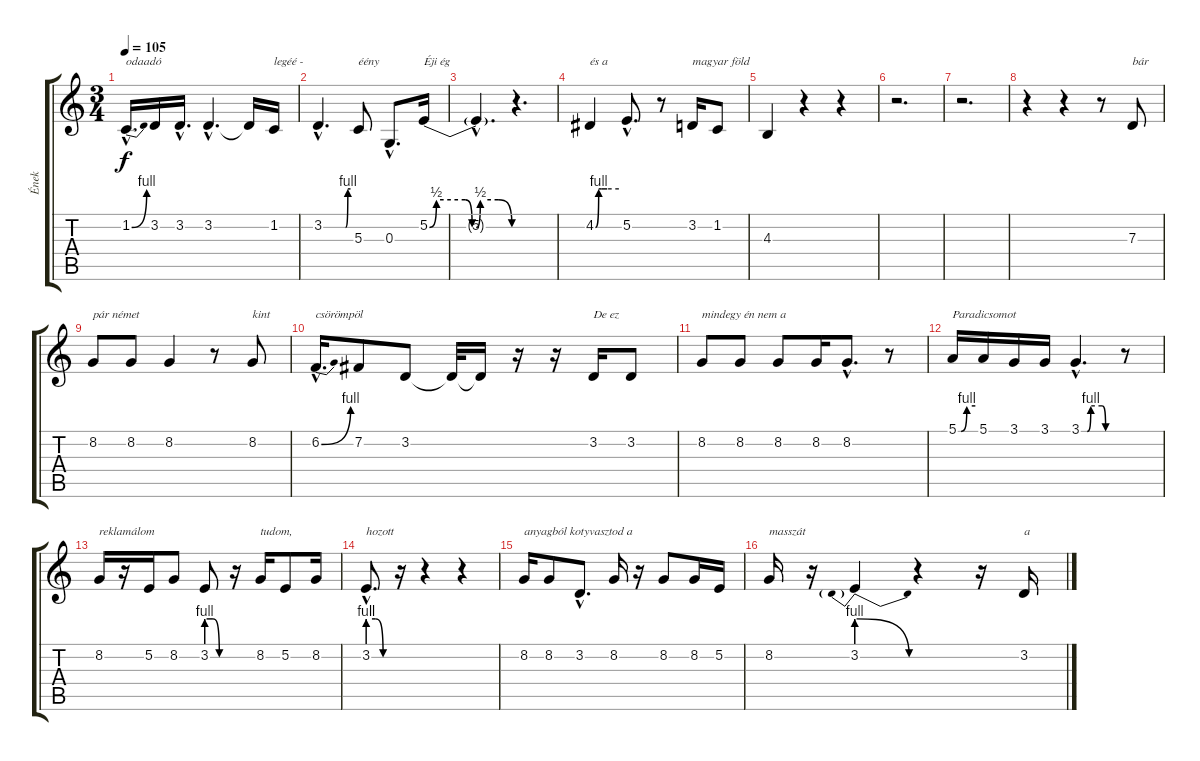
\track ("Ének" "Ének") {instrument altosax}
\staff {score tabs}
\tuning (E4 B3 G3 D3 A2 E2) {hide}
\ts (3 4)
\tempo 105
\clef g2
\ks c
1.2{be (bend 0 0 60 4) hac}.16{d txt "odaadó" dy f} 3.2.16 3.2{hac}.16{d} 3.2{hac}.4{d} 3.2{t}.16 1.2.16{txt "legéé -"} |
3.2{be (custom 0 0 49 0 54 4 60 4) hac}.4{d} 5.3.8{txt "éény"} 0.3{hac}.8{d} 5.2{be (custom 0 0 5 2 26 2 31 0 34 0 37 2 50 2 60 0)}.16{txt "Éji ég"} |
5.2{hac t}.4{d} r.4{d} |
4.2{be (custom 0 0 8 4 15 4 30 4 60 4)}.4{txt "és a"} 5.2{hac}.8{d} r.8 3.2.16{txt "magyar föld"} 1.2.8 |
4.3.4 r.4 r.4 |
r.2{d} |
r.2{d} |
r.4 r.4 r.8 7.3.8{txt "bár"} |
8.2.8{txt "pár német"} 8.2.8 8.2.4 r.8 8.2.8{txt "kint"} |
6.2{be (bend 0 0 60 4) hac}.16{d txt "csörömpöl"} 7.2.8 3.2.8 3.2{t}.32 3.2{t}.16 r.16 r.16 3.2.16{txt "De ez"} 3.2.8 |
8.2.8{txt "mindegy én nem a"} 8.2.8 8.2.8 8.2.16 8.2{hac}.8{d} r.8 |
5.1{be (custom 0 0 10 0 30 4 60 4)}.16{txt "Paradicsomot"} 5.1.16 3.1.16 3.1.16 3.1{be (custom 0 0 10 0 16 4 35 4 41 0 60 0) hac}.4{d} r.8 |
8.2.16{txt "reklamálom"} r.16 5.2.16 8.2.8 3.2{be (custom 0 4 20 4 40 0 60 0)}.8 r.16 8.2.16{txt "tudom, "} 5.2.8 8.2.16 |
3.2{be (custom 0 4 20 4 40 0 60 0) hac}.8{d txt "hozott"} r.16 r.4 r.4 |
8.2.16{txt "anyagból kotyvasztod a"} 8.2.8 3.2{hac}.8{d} 8.2.16 r.16 8.2.8 8.2.16 5.2.16 |
8.2.16{txt "masszát"} r.16 3.2{be (prebendrelease 0 4 60 0)}.4 r.4 r.16 3.2.16{txt "a"}
